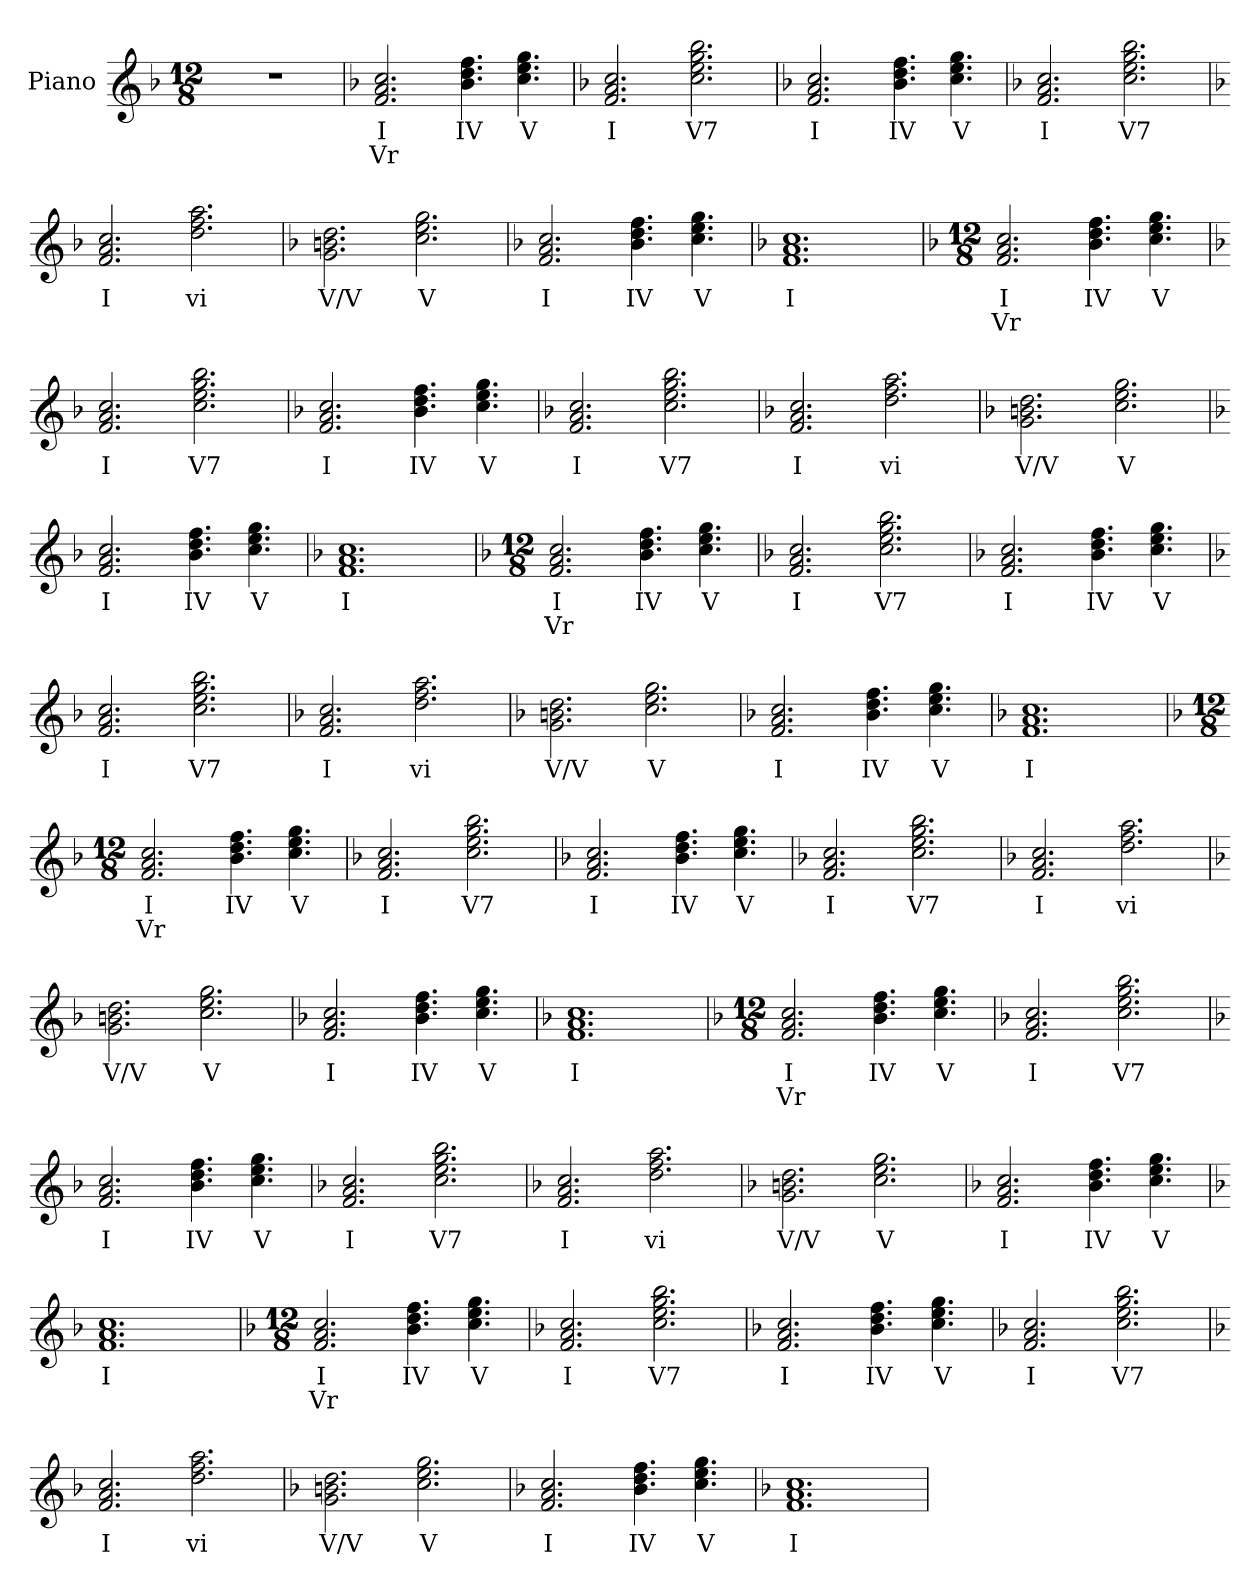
**kern	**text	**text
*part1	*part1	*part1
*staff1	*staff1	*staff1
*I"Piano	*	*
*I'Pno	*	*
*k[b-]	*	*
*F:	*	*
*M12/8	*	*
=	=	=
1.r	.	.
=	=	=
*k[b-]	*	*
*F:	*	*
2.f 2.a 2.cc	I	Vr
4.b- 4.dd 4.ff	IV	.
4.cc 4.ee 4.gg	V	.
=	=	=
*k[b-]	*	*
*F:	*	*
2.f 2.a 2.cc	I	.
2.cc 2.ee 2.gg 2.bb-	V7	.
=	=	=
*k[b-]	*	*
*F:	*	*
2.f 2.a 2.cc	I	.
4.b- 4.dd 4.ff	IV	.
4.cc 4.ee 4.gg	V	.
=	=	=
*k[b-]	*	*
*F:	*	*
2.f 2.a 2.cc	I	.
2.cc 2.ee 2.gg 2.bb-	V7	.
=	=	=
*k[b-]	*	*
*F:	*	*
2.f 2.a 2.cc	I	.
2.dd 2.ff 2.aa	vi	.
=	=	=
*k[b-]	*	*
*F:	*	*
2.g 2.bn 2.dd	V/V	.
2.cc 2.ee 2.gg	V	.
=	=	=
*k[b-]	*	*
*F:	*	*
2.f 2.a 2.cc	I	.
4.b- 4.dd 4.ff	IV	.
4.cc 4.ee 4.gg	V	.
=	=	=
*k[b-]	*	*
*F:	*	*
1.f 1.a 1.cc	I	.
=	=	=
*k[b-]	*	*
*F:	*	*
*M12/8	*	*
2.f 2.a 2.cc	I	Vr
4.b- 4.dd 4.ff	IV	.
4.cc 4.ee 4.gg	V	.
=	=	=
*k[b-]	*	*
*F:	*	*
2.f 2.a 2.cc	I	.
2.cc 2.ee 2.gg 2.bb-	V7	.
=	=	=
*k[b-]	*	*
*F:	*	*
2.f 2.a 2.cc	I	.
4.b- 4.dd 4.ff	IV	.
4.cc 4.ee 4.gg	V	.
=	=	=
*k[b-]	*	*
*F:	*	*
2.f 2.a 2.cc	I	.
2.cc 2.ee 2.gg 2.bb-	V7	.
=	=	=
*k[b-]	*	*
*F:	*	*
2.f 2.a 2.cc	I	.
2.dd 2.ff 2.aa	vi	.
=	=	=
*k[b-]	*	*
*F:	*	*
2.g 2.bn 2.dd	V/V	.
2.cc 2.ee 2.gg	V	.
=	=	=
*k[b-]	*	*
*F:	*	*
2.f 2.a 2.cc	I	.
4.b- 4.dd 4.ff	IV	.
4.cc 4.ee 4.gg	V	.
=	=	=
*k[b-]	*	*
*F:	*	*
1.f 1.a 1.cc	I	.
=	=	=
*k[b-]	*	*
*F:	*	*
*M12/8	*	*
2.f 2.a 2.cc	I	Vr
4.b- 4.dd 4.ff	IV	.
4.cc 4.ee 4.gg	V	.
=	=	=
*k[b-]	*	*
*F:	*	*
2.f 2.a 2.cc	I	.
2.cc 2.ee 2.gg 2.bb-	V7	.
=	=	=
*k[b-]	*	*
*F:	*	*
2.f 2.a 2.cc	I	.
4.b- 4.dd 4.ff	IV	.
4.cc 4.ee 4.gg	V	.
=	=	=
*k[b-]	*	*
*F:	*	*
2.f 2.a 2.cc	I	.
2.cc 2.ee 2.gg 2.bb-	V7	.
=	=	=
*k[b-]	*	*
*F:	*	*
2.f 2.a 2.cc	I	.
2.dd 2.ff 2.aa	vi	.
=	=	=
*k[b-]	*	*
*F:	*	*
2.g 2.bn 2.dd	V/V	.
2.cc 2.ee 2.gg	V	.
=	=	=
*k[b-]	*	*
*F:	*	*
2.f 2.a 2.cc	I	.
4.b- 4.dd 4.ff	IV	.
4.cc 4.ee 4.gg	V	.
=	=	=
*k[b-]	*	*
*F:	*	*
1.f 1.a 1.cc	I	.
=	=	=
*k[b-]	*	*
*F:	*	*
*M12/8	*	*
2.f 2.a 2.cc	I	Vr
4.b- 4.dd 4.ff	IV	.
4.cc 4.ee 4.gg	V	.
=	=	=
*k[b-]	*	*
*F:	*	*
2.f 2.a 2.cc	I	.
2.cc 2.ee 2.gg 2.bb-	V7	.
=	=	=
*k[b-]	*	*
*F:	*	*
2.f 2.a 2.cc	I	.
4.b- 4.dd 4.ff	IV	.
4.cc 4.ee 4.gg	V	.
=	=	=
*k[b-]	*	*
*F:	*	*
2.f 2.a 2.cc	I	.
2.cc 2.ee 2.gg 2.bb-	V7	.
=	=	=
*k[b-]	*	*
*F:	*	*
2.f 2.a 2.cc	I	.
2.dd 2.ff 2.aa	vi	.
=	=	=
*k[b-]	*	*
*F:	*	*
2.g 2.bn 2.dd	V/V	.
2.cc 2.ee 2.gg	V	.
=	=	=
*k[b-]	*	*
*F:	*	*
2.f 2.a 2.cc	I	.
4.b- 4.dd 4.ff	IV	.
4.cc 4.ee 4.gg	V	.
=	=	=
*k[b-]	*	*
*F:	*	*
1.f 1.a 1.cc	I	.
=	=	=
*k[b-]	*	*
*F:	*	*
*M12/8	*	*
2.f 2.a 2.cc	I	Vr
4.b- 4.dd 4.ff	IV	.
4.cc 4.ee 4.gg	V	.
=	=	=
*k[b-]	*	*
*F:	*	*
2.f 2.a 2.cc	I	.
2.cc 2.ee 2.gg 2.bb-	V7	.
=	=	=
*k[b-]	*	*
*F:	*	*
2.f 2.a 2.cc	I	.
4.b- 4.dd 4.ff	IV	.
4.cc 4.ee 4.gg	V	.
=	=	=
*k[b-]	*	*
*F:	*	*
2.f 2.a 2.cc	I	.
2.cc 2.ee 2.gg 2.bb-	V7	.
=	=	=
*k[b-]	*	*
*F:	*	*
2.f 2.a 2.cc	I	.
2.dd 2.ff 2.aa	vi	.
=	=	=
*k[b-]	*	*
*F:	*	*
2.g 2.bn 2.dd	V/V	.
2.cc 2.ee 2.gg	V	.
=	=	=
*k[b-]	*	*
*F:	*	*
2.f 2.a 2.cc	I	.
4.b- 4.dd 4.ff	IV	.
4.cc 4.ee 4.gg	V	.
=	=	=
*k[b-]	*	*
*F:	*	*
1.f 1.a 1.cc	I	.
=	=	=
*k[b-]	*	*
*F:	*	*
*M12/8	*	*
2.f 2.a 2.cc	I	Vr
4.b- 4.dd 4.ff	IV	.
4.cc 4.ee 4.gg	V	.
=	=	=
*k[b-]	*	*
*F:	*	*
2.f 2.a 2.cc	I	.
2.cc 2.ee 2.gg 2.bb-	V7	.
=	=	=
*k[b-]	*	*
*F:	*	*
2.f 2.a 2.cc	I	.
4.b- 4.dd 4.ff	IV	.
4.cc 4.ee 4.gg	V	.
=	=	=
*k[b-]	*	*
*F:	*	*
2.f 2.a 2.cc	I	.
2.cc 2.ee 2.gg 2.bb-	V7	.
=	=	=
*k[b-]	*	*
*F:	*	*
2.f 2.a 2.cc	I	.
2.dd 2.ff 2.aa	vi	.
=	=	=
*k[b-]	*	*
*F:	*	*
2.g 2.bn 2.dd	V/V	.
2.cc 2.ee 2.gg	V	.
=	=	=
*k[b-]	*	*
*F:	*	*
2.f 2.a 2.cc	I	.
4.b- 4.dd 4.ff	IV	.
4.cc 4.ee 4.gg	V	.
=	=	=
*k[b-]	*	*
*F:	*	*
1.f 1.a 1.cc	I	.
=	=	=
*-	*-	*-
